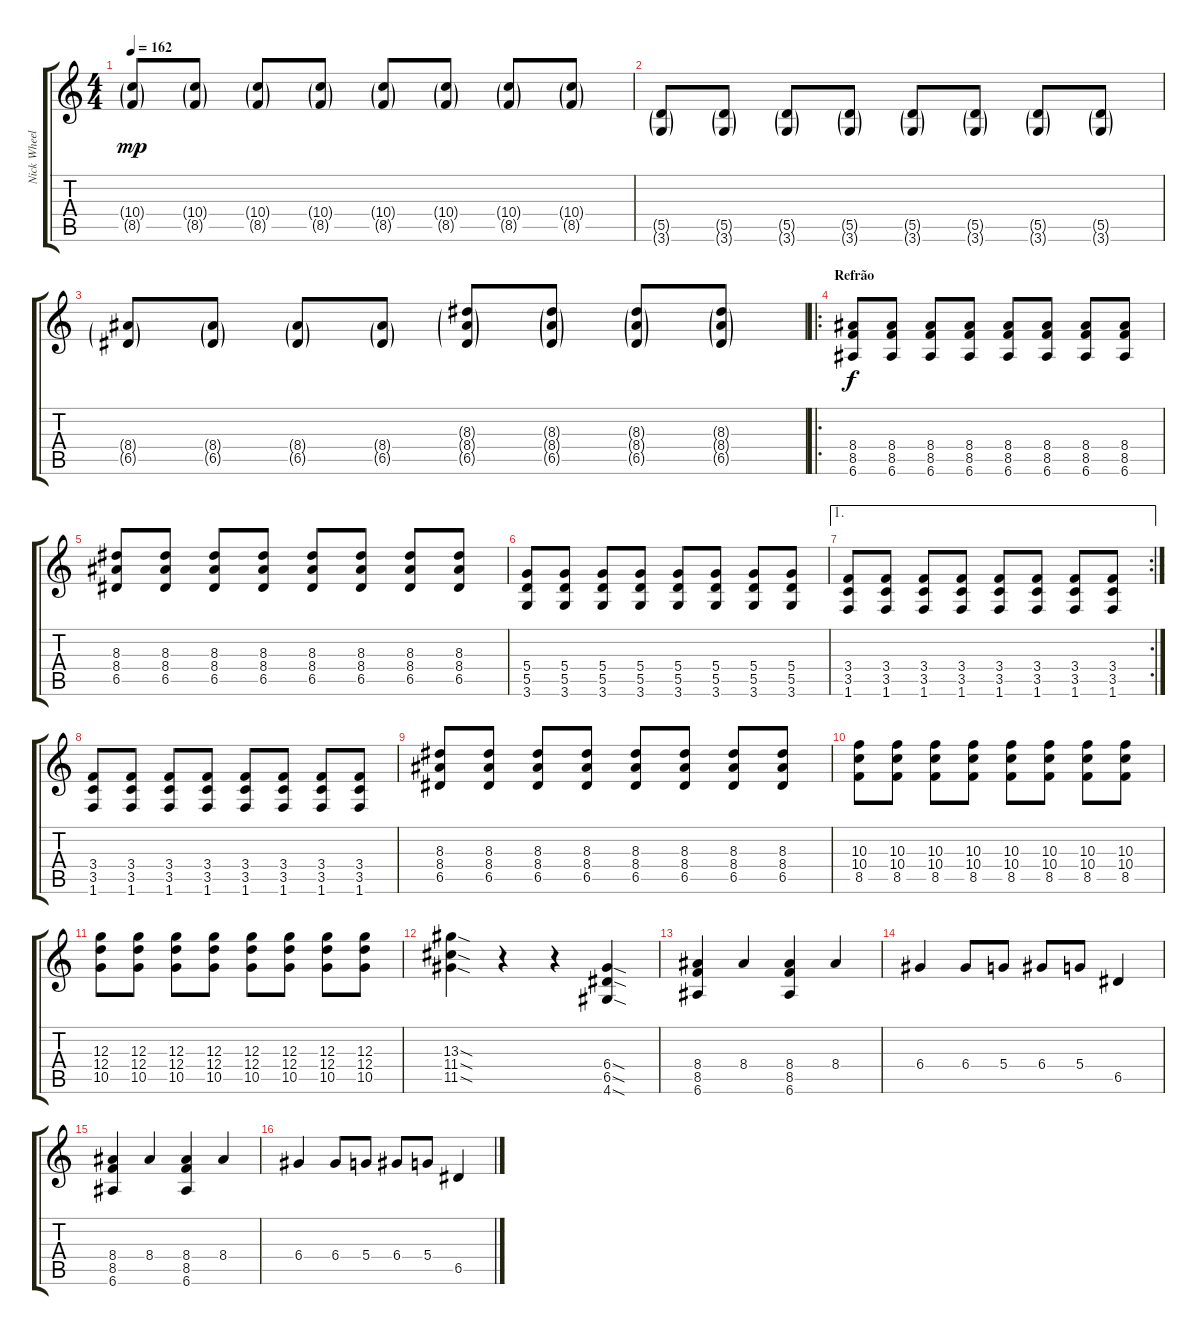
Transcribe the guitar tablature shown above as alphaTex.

\track ("Nick Wheeler" "Nick Wheel") {instrument distortionguitar}
\staff {score tabs}
\tuning (E4 B3 G3 D3 A2 E2) {hide}
\ts (4 4)
\tempo 162
\clef g2
\ks c
(10.4{g} 8.5{g}).8{dy mp} (10.4{g} 8.5{g}).8 (10.4{g} 8.5{g}).8 (10.4{g} 8.5{g}).8 (10.4{g} 8.5{g}).8 (10.4{g} 8.5{g}).8 (10.4{g} 8.5{g}).8 (10.4{g} 8.5{g}).8 |
(5.5{g} 3.6{g}).8 (5.5{g} 3.6{g}).8 (5.5{g} 3.6{g}).8 (5.5{g} 3.6{g}).8 (5.5{g} 3.6{g}).8 (5.5{g} 3.6{g}).8 (5.5{g} 3.6{g}).8 (5.5{g} 3.6{g}).8 |
(8.4{g} 6.5{g}).8 (8.4{g} 6.5{g}).8 (8.4{g} 6.5{g}).8 (8.4{g} 6.5{g}).8 (8.3{g} 8.4{g} 6.5{g}).8 (8.3{g} 8.4{g} 6.5{g}).8 (8.3{g} 8.4{g} 6.5{g}).8 (8.3{g} 8.4{g} 6.5{g}).8 |
\ro
\section ("" "Refrão")
(8.4 8.5 6.6).8{dy f} (8.4 8.5 6.6).8 (8.4 8.5 6.6).8 (8.4 8.5 6.6).8 (8.4 8.5 6.6).8 (8.4 8.5 6.6).8 (8.4 8.5 6.6).8 (8.4 8.5 6.6).8 |
(8.3 8.4 6.5).8 (8.3 8.4 6.5).8 (8.3 8.4 6.5).8 (8.3 8.4 6.5).8 (8.3 8.4 6.5).8 (8.3 8.4 6.5).8 (8.3 8.4 6.5).8 (8.3 8.4 6.5).8 |
(5.4 5.5 3.6).8 (5.4 5.5 3.6).8 (5.4 5.5 3.6).8 (5.4 5.5 3.6).8 (5.4 5.5 3.6).8 (5.4 5.5 3.6).8 (5.4 5.5 3.6).8 (5.4 5.5 3.6).8 |
\ae 1
\rc 2
(3.4 3.5 1.6).8 (3.4 3.5 1.6).8 (3.4 3.5 1.6).8 (3.4 3.5 1.6).8 (3.4 3.5 1.6).8 (3.4 3.5 1.6).8 (3.4 3.5 1.6).8 (3.4 3.5 1.6).8 |
(3.4 3.5 1.6).8 (3.4 3.5 1.6).8 (3.4 3.5 1.6).8 (3.4 3.5 1.6).8 (3.4 3.5 1.6).8 (3.4 3.5 1.6).8 (3.4 3.5 1.6).8 (3.4 3.5 1.6).8 |
(8.3 8.4 6.5).8 (8.3 8.4 6.5).8 (8.3 8.4 6.5).8 (8.3 8.4 6.5).8 (8.3 8.4 6.5).8 (8.3 8.4 6.5).8 (8.3 8.4 6.5).8 (8.3 8.4 6.5).8 |
(10.3 10.4 8.5).8 (10.3 10.4 8.5).8 (10.3 10.4 8.5).8 (10.3 10.4 8.5).8 (10.3 10.4 8.5).8 (10.3 10.4 8.5).8 (10.3 10.4 8.5).8 (10.3 10.4 8.5).8 |
(12.3 12.4 10.5).8 (12.3 12.4 10.5).8 (12.3 12.4 10.5).8 (12.3 12.4 10.5).8 (12.3 12.4 10.5).8 (12.3 12.4 10.5).8 (12.3 12.4 10.5).8 (12.3 12.4 10.5).8 |
(13.3{sod} 11.4{sod} 11.5{sod}).4 r.4 r.4 (6.4{sod} 6.5{sod} 4.6{sod}).4 |
(8.4 8.5 6.6).4 8.4.4 (8.4 8.5 6.6).4 8.4.4 |
6.4.4 6.4.8 5.4.8 6.4.8 5.4.8 6.5.4 |
(8.4 8.5 6.6).4 8.4.4 (8.4 8.5 6.6).4 8.4.4 |
6.4.4 6.4.8 5.4.8 6.4.8 5.4.8 6.5.4
